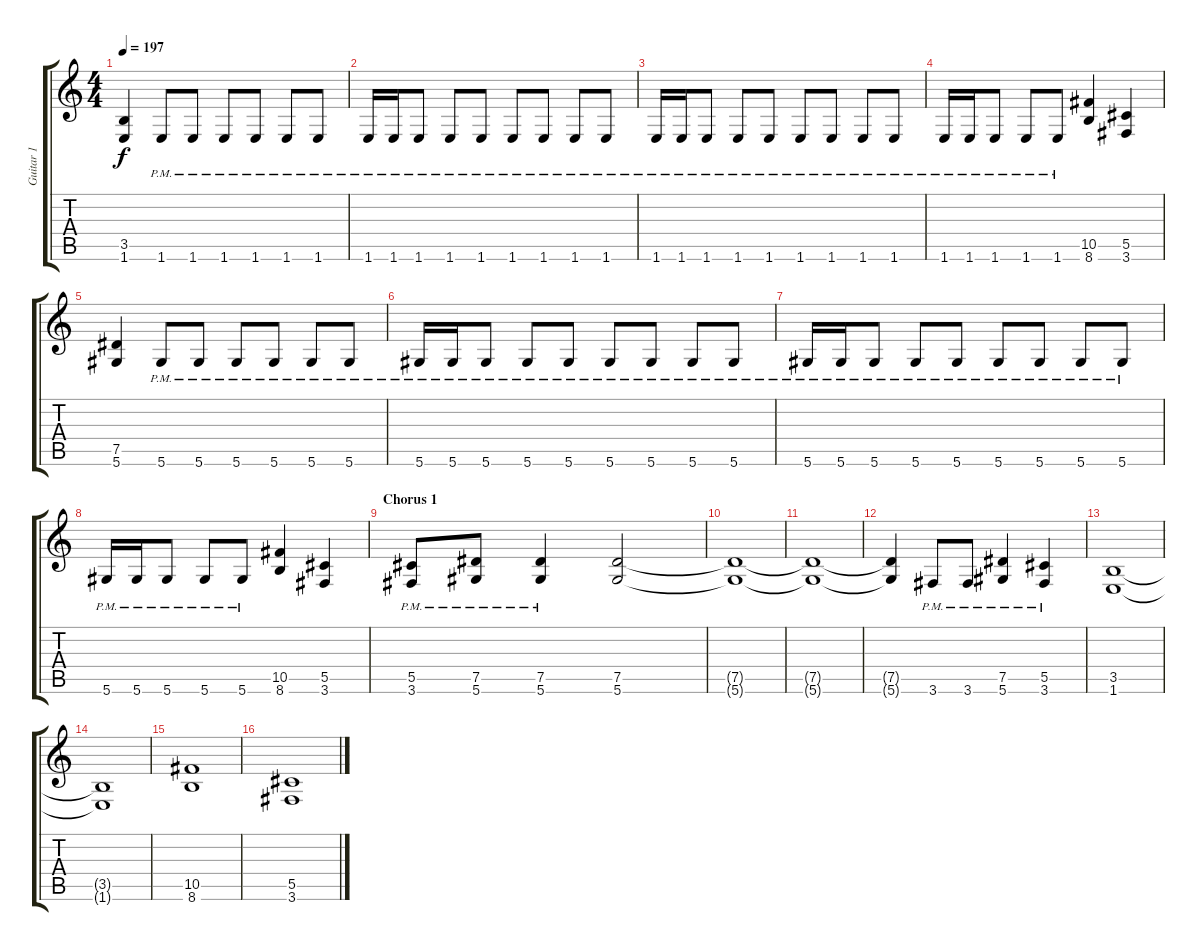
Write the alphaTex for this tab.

\track ("Guitar 1" "Guitar 1") {instrument acousticguitarsteel}
\staff {score tabs}
\tuning (Eb4 Bb3 Gb3 Db3 Ab2 Eb2) {hide}
\ts (4 4)
\tempo 197
\clef g2
\ks c
(3.5 1.6).4{dy f} 1.6{pm}.8 1.6{pm}.8 1.6{pm}.8 1.6{pm}.8 1.6{pm}.8 1.6{pm}.8 |
1.6{pm}.16 1.6{pm}.16 1.6{pm}.8 1.6{pm}.8 1.6{pm}.8 1.6{pm}.8 1.6{pm}.8 1.6{pm}.8 1.6{pm}.8 |
1.6{pm}.16 1.6{pm}.16 1.6{pm}.8 1.6{pm}.8 1.6{pm}.8 1.6{pm}.8 1.6{pm}.8 1.6{pm}.8 1.6{pm}.8 |
1.6{pm}.16 1.6{pm}.16 1.6{pm}.8 1.6{pm}.8 1.6{pm}.8 (10.5 8.6).4 (5.5 3.6).4 |
(7.5 5.6).4 5.6{pm}.8 5.6{pm}.8 5.6{pm}.8 5.6{pm}.8 5.6{pm}.8 5.6{pm}.8 |
5.6{pm}.16 5.6{pm}.16 5.6{pm}.8 5.6{pm}.8 5.6{pm}.8 5.6{pm}.8 5.6{pm}.8 5.6{pm}.8 5.6{pm}.8 |
5.6{pm}.16 5.6{pm}.16 5.6{pm}.8 5.6{pm}.8 5.6{pm}.8 5.6{pm}.8 5.6{pm}.8 5.6{pm}.8 5.6{pm}.8 |
5.6{pm}.16 5.6{pm}.16 5.6{pm}.8 5.6{pm}.8 5.6{pm}.8 (10.5 8.6).4 (5.5 3.6).4 |
\section ("" "Chorus 1")
(5.5{pm} 3.6{pm}).8 (7.5{pm} 5.6{pm}).8 (7.5{pm} 5.6{pm}).4 (7.5 5.6).2 |
(7.5{t} 5.6{t}).1 |
(7.5{t} 5.6{t}).1 |
(7.5{t} 5.6{t}).4 3.6{pm}.8 3.6{pm}.8 (7.5{pm} 5.6{pm}).4 (5.5{pm} 3.6{pm}).4 |
(3.5 1.6).1 |
(3.5{t} 1.6{t}).1 |
(10.5 8.6).1 |
(5.5 3.6).1
